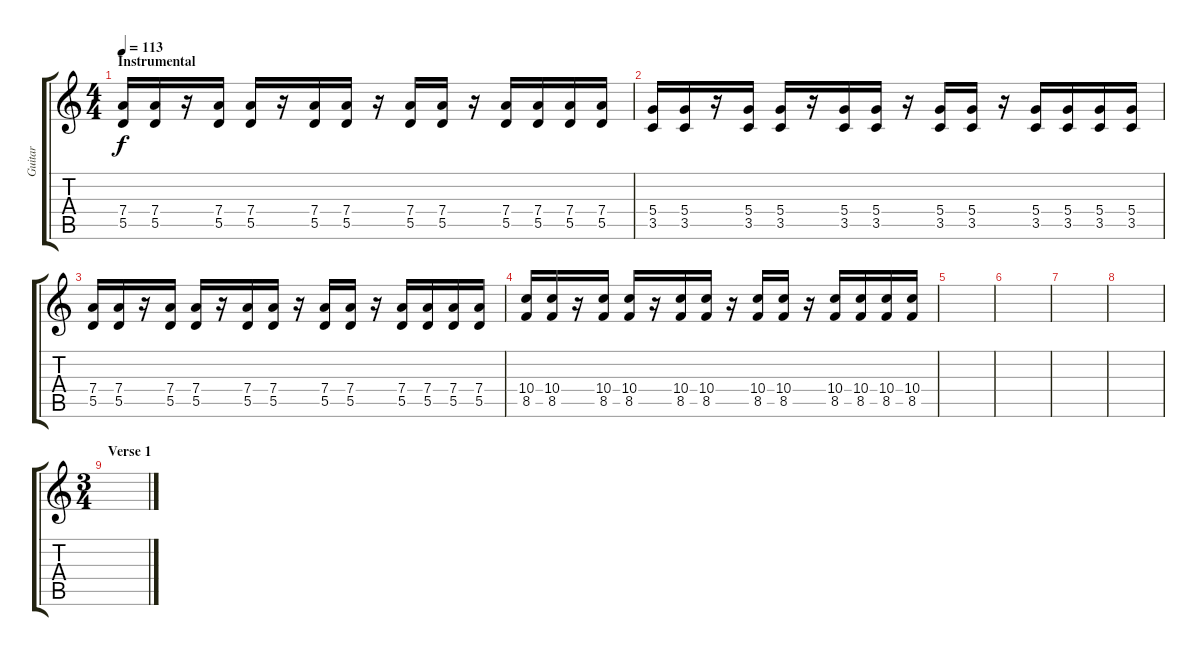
\track ("Guitar" "Guitar") {instrument overdrivenguitar}
\staff {score tabs}
\tuning (E4 B3 G3 D3 A2 E2) {hide}
\ts (4 4)
\section ("" "Instrumental")
\tempo 113
\clef g2
\ks c
(7.4 5.5).16{dy f} (7.4 5.5).16 r.16 (7.4 5.5).16 (7.4 5.5).16 r.16 (7.4 5.5).16 (7.4 5.5).16 r.16 (7.4 5.5).16 (7.4 5.5).16 r.16 (7.4 5.5).16 (7.4 5.5).16 (7.4 5.5).16 (7.4 5.5).16 |
(5.4 3.5).16 (5.4 3.5).16 r.16 (5.4 3.5).16 (5.4 3.5).16 r.16 (5.4 3.5).16 (5.4 3.5).16 r.16 (5.4 3.5).16 (5.4 3.5).16 r.16 (5.4 3.5).16 (5.4 3.5).16 (5.4 3.5).16 (5.4 3.5).16 |
(7.4 5.5).16 (7.4 5.5).16 r.16 (7.4 5.5).16 (7.4 5.5).16 r.16 (7.4 5.5).16 (7.4 5.5).16 r.16 (7.4 5.5).16 (7.4 5.5).16 r.16 (7.4 5.5).16 (7.4 5.5).16 (7.4 5.5).16 (7.4 5.5).16 |
(10.4 8.5).16 (10.4 8.5).16 r.16 (10.4 8.5).16 (10.4 8.5).16 r.16 (10.4 8.5).16 (10.4 8.5).16 r.16 (10.4 8.5).16 (10.4 8.5).16 r.16 (10.4 8.5).16 (10.4 8.5).16 (10.4 8.5).16 (10.4 8.5).16 |
|
|
|
|
\ts (3 4)
\section ("" "Verse 1")
